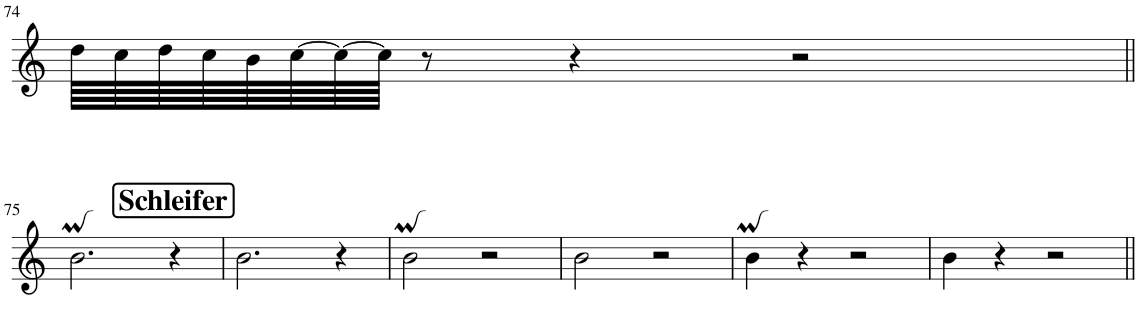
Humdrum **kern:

**kern
*part1
*staff1
*I"Piano
*I'Pno.
!!LO:PB:g=z
*clefG2
*k[]
*M4/4
=74
64dd\LLLL
64cc\
64dd\
64cc\
64b\
[64cc\
64cc\_
64cc\JJJJ]
8r
4r
2r
!!LO:LB:g=z
!!LO:REH:place=s1:a:B:cj:fs=14:t=Schleifer
=75||
2.b\
4r
=76
2.b\
4r
=77
2b\
2r
=78
2b\
2r
=79
4b\
4r
2r
=80
4b\
4r
2r
=||
*-
